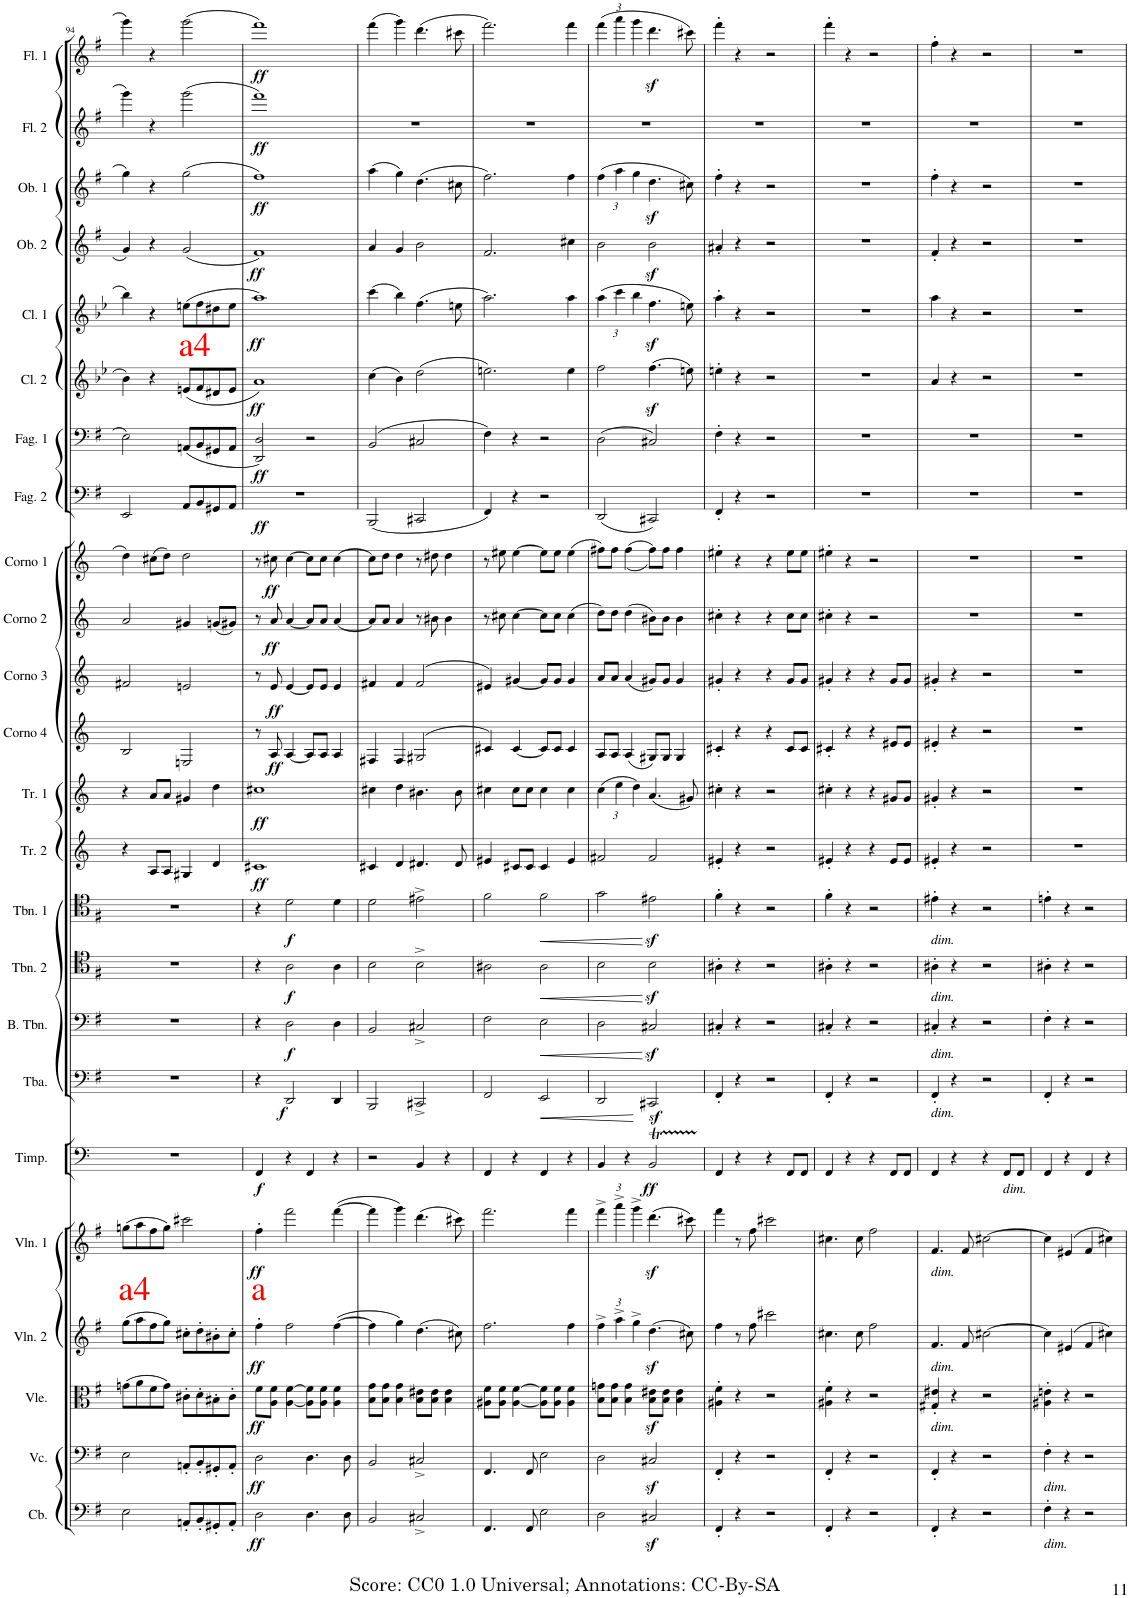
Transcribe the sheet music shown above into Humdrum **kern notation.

**kern	**dynam	**kern	**dynam	**kern	**dynam	**kern	**dynam	**kern	**text	**dynam	**kern	**dynam	**kern	**dynam	**kern	**dynam	**kern	**dynam	**kern	**dynam	**kern	**dynam	**kern	**dynam	**kern	**dynam	**kern	**dynam	**kern	**dynam	**kern	**dynam	**kern	**dynam	**kern	**dynam	**kern	**dynam	**kern	**text	**dynam	**kern	**dynam	**kern	**dynam	**kern	**dynam	**kern	**dynam
*part24	*part24	*part23	*part23	*part22	*part22	*part21	*part21	*part20	*part20	*part20	*part19	*part19	*part18	*part18	*part17	*part17	*part16	*part16	*part15	*part15	*part14	*part14	*part13	*part13	*part12	*part12	*part11	*part11	*part10	*part10	*part9	*part9	*part8	*part8	*part7	*part7	*part6	*part6	*part5	*part5	*part5	*part4	*part4	*part3	*part3	*part2	*part2	*part1	*part1
*staff24	*staff24	*staff23	*staff23	*staff22	*staff22	*staff21	*staff21	*staff20	*staff20	*staff20	*staff19	*staff19	*staff18	*staff18	*staff17	*staff17	*staff16	*staff16	*staff15	*staff15	*staff14	*staff14	*staff13	*staff13	*staff12	*staff12	*staff11	*staff11	*staff10	*staff10	*staff9	*staff9	*staff8	*staff8	*staff7	*staff7	*staff6	*staff6	*staff5	*staff5	*staff5	*staff4	*staff4	*staff3	*staff3	*staff2	*staff2	*staff1	*staff1
*I"Contrabassi	*	*I"Violoncelli	*	*I"Viole	*	*I"Violini 2	*	*I"Violini 1	*	*	*I"Timpani	*	*I"Tuba	*	*I"Bass Trombone	*	*I"Trombone Tenore 2	*	*I"Trombone Tenore 1	*	*I"Trombe in F 2	*	*I"Trombe in F 1	*	*I"Corno in F 4	*	*I"Corno in F 3	*	*I"Corno in F 2	*	*I"Corno in F 1	*	*I"Fagotto 2	*	*I"Fagotto 1	*	*I"Clarinetto in A 2	*	*I"Clarinetto in A 1	*	*	*I"Oboe 2	*	*I"Oboe 1	*	*I"Flauto 2	*	*I"Flauto 1	*
*I'Cb.	*	*I'Vc.	*	*I'Vle.	*	*I'Vln. 2	*	*I'Vln. 1	*	*	*I'Timp.	*	*I'Tba.	*	*I'B. Tbn.	*	*I'Tbn. 2	*	*I'Tbn. 1	*	*I'Tr. 2	*	*I'Tr. 1	*	*I'Corno 4	*	*I'Corno 3	*	*I'Corno 2	*	*I'Corno 1	*	*I'Fag. 2	*	*I'Fag. 1	*	*I'Cl. 2	*	*I'Cl. 1	*	*	*I'Ob. 2	*	*I'Ob. 1	*	*I'Fl. 2	*	*I'Fl. 1	*
!!LO:PB:g=z
*clefF4	*	*clefF4	*	*clefC3	*	*clefG2	*	*clefG2	*	*	*clefF4	*	*clefF4	*	*clefF4	*	*clefC4	*	*clefC4	*	*clefG2	*	*clefG2	*	*clefG2	*	*clefG2	*	*clefG2	*	*clefG2	*	*clefF4	*	*clefF4	*	*clefG2	*	*clefG2	*	*	*clefG2	*	*clefG2	*	*clefG2	*	*clefG2	*
*Trd7c12	*	*	*	*	*	*	*	*	*	*	*	*	*	*	*	*	*	*	*	*	*Trd-3c-5	*	*Trd-3c-5	*	*Trd4c7	*	*Trd4c7	*	*Trd4c7	*	*Trd4c7	*	*	*	*	*	*Trd2c3	*	*Trd2c3	*	*	*	*	*	*	*	*	*	*
*k[f#]	*	*k[f#]	*	*k[f#]	*	*k[f#]	*	*k[f#]	*	*	*k[]	*	*k[f#]	*	*k[f#]	*	*k[f#]	*	*k[f#]	*	*k[]	*	*k[]	*	*k[]	*	*k[]	*	*k[]	*	*k[]	*	*k[f#]	*	*k[f#]	*	*k[b-e-]	*	*k[b-e-]	*	*	*k[f#]	*	*k[f#]	*	*k[f#]	*	*k[f#]	*
*M2/2	*	*M2/2	*	*M2/2	*	*M2/2	*	*M2/2	*	*	*M2/2	*	*M2/2	*	*M2/2	*	*M2/2	*	*M2/2	*	*M2/2	*	*M2/2	*	*M2/2	*	*M2/2	*	*M2/2	*	*M2/2	*	*M2/2	*	*M2/2	*	*M2/2	*	*M2/2	*	*	*M2/2	*	*M2/2	*	*M2/2	*	*M2/2	*
*met(c|)	*	*met(c|)	*	*met(c|)	*	*met(c|)	*	*met(c|)	*	*	*met(c|)	*	*met(c|)	*	*met(c|)	*	*met(c|)	*	*met(c|)	*	*met(c|)	*	*met(c|)	*	*met(c|)	*	*met(c|)	*	*met(c|)	*	*met(c|)	*	*met(c|)	*	*met(c|)	*	*met(c|)	*	*met(c|)	*	*	*met(c|)	*	*met(c|)	*	*met(c|)	*	*met(c|)	*
=94	=94	=94	=94	=94	=94	=94	=94	=94	=94	=94	=94	=94	=94	=94	=94	=94	=94	=94	=94	=94	=94	=94	=94	=94	=94	=94	=94	=94	=94	=94	=94	=94	=94	=94	=94	=94	=94	=94	=94	=94	=94	=94	=94	=94	=94	=94	=94	=94	=94
!	!	!	!	!	!	!	!	!	!LO:LY:b:color=#FF0000	!	!	!	!	!	!	!	!	!	!	!	!	!	!	!	!	!	!	!	!	!	!	!	!	!	!	!	!	!	!	!	!	!	!	!	!	!	!	!	!
2E\	.	2E\	.	(8gn\L	.	(8gg\L	.	(8ggn\L	a4	.	1r	.	1r	.	1r	.	1r	.	1r	.	4r	.	4r	.	2B/	.	2f#X/	.	2a/	.	4dd\	.	2EE/	.	2E\	.	4b-\	.	4bb-\	.	.	4g/	.	4gg\	.	4ggg\	.	4ggg\	.
.	.	.	.	8a\	.	8aa\	.	8aa\	.	.	.	.	.	.	.	.	.	.	.	.	.	.	.	.	.	.	.	.	.	.	.	.	.	.	.	.	.	.	.	.	.	.	.	.	.	.	.	.	.
.	.	.	.	8f#\	.	8ff#\	.	8ff#\	.	.	.	.	.	.	.	.	.	.	.	.	8A/L	.	8a/L	.	.	.	.	.	.	.	(8cc#X\L	.	.	.	.	.	4r	.	4r	.	.	4r	.	4r	.	4r	.	4r	.
.	.	.	.	8g\J)	.	8gg\J)	.	8gg\J)	.	.	.	.	.	.	.	.	.	.	.	.	8A/J	.	8a/J	.	.	.	.	.	.	.	8dd\J)	.	.	.	.	.	.	.	.	.	.	.	.	.	.	.	.	.	.
!	!	!	!	!	!	!	!	!	!	!	!	!	!	!	!	!	!	!	!	!	!	!	!	!	!	!	!	!	!	!	!	!	!	!	!	!	!	!	!	!LO:LY:b:color=#FF0000	!	!	!	!	!	!	!	!	!
8AAn'/L	.	8AAn'/L	.	8c#X'\L	.	8cc#X'\L	.	2ccc#X\	.	.	.	.	.	.	.	.	.	.	.	.	4G#X/	.	4g#X/	.	2En/	.	2en/	.	4g#X/	.	2dd\	.	8AA/L	.	(8AAn/L	.	(8en/L	.	(8een\L	a4	.	(2g/	.	(2gg\	.	(2ggg\	.	(2ggg\	.
8BB'/	.	8BB'/	.	8d'\	.	8dd'\	.	.	.	.	.	.	.	.	.	.	.	.	.	.	.	.	.	.	.	.	.	.	.	.	.	.	8BB/	.	8BB/	.	8f/	.	8ff\	.	.	.	.	.	.	.	.	.	.
8GG#X'/	.	8GG#X'/	.	8B#X'\	.	8b#X'\	.	.	.	.	.	.	.	.	.	.	.	.	.	.	4d/	.	4dd\	.	.	.	.	.	(8gn/L	.	.	.	8GG#X/	.	8GG#X/	.	8d#X/	.	8dd#X\	.	.	.	.	.	.	.	.	.	.
8AA'/J	.	8AA'/J	.	8c#'\J	.	8cc#'\J	.	.	.	.	.	.	.	.	.	.	.	.	.	.	.	.	.	.	.	.	.	.	8g#X/J)	.	.	.	8AA/J	.	8AA/J	.	8e/J	.	8ee\J	.	.	.	.	.	.	.	.	.	.
=95	=95	=95	=95	=95	=95	=95	=95	=95	=95	=95	=95	=95	=95	=95	=95	=95	=95	=95	=95	=95	=95	=95	=95	=95	=95	=95	=95	=95	=95	=95	=95	=95	=95	=95	=95	=95	=95	=95	=95	=95	=95	=95	=95	=95	=95	=95	=95	=95	=95
!	!LO:DY:b	!	!LO:DY:b	!	!LO:DY:b	!	!LO:DY:b	!	!LO:LY:b:color=#FF0000	!LO:DY:b	!	!LO:DY:b	!	!	!	!	!	!	!	!	!	!LO:DY:b	!	!LO:DY:b	!	!	!	!	!	!	!	!	!	!LO:DY:b	!	!LO:DY:b	!	!LO:DY:b	!	!	!LO:DY:b	!	!LO:DY:b	!	!LO:DY:b	!	!LO:DY:b	!	!LO:DY:b
2D\	ff	2D\	ff	8f#\L	ff	4ff#'\	ff	4ff#'\	a	ff	4FF/	f	4r	.	4r	.	4r	.	4r	.	1c#X	ff	1cc#X	ff	8r	.	8r	.	8r	.	8r	.	1r	ff	2DD/ 2D/)	ff	1a)	ff	1aa)	.	ff	1f#)	ff	1ff#)	ff	1fff#)	ff	1fff#)	ff
!	!	!	!	!	!	!	!	!	!	!	!	!	!	!	!	!	!	!	!	!	!	!	!	!	!	!LO:DY:b	!	!LO:DY:b	!	!LO:DY:b	!	!LO:DY:b	!	!	!	!	!	!	!	!	!	!	!	!	!	!	!	!	!
.	.	.	.	8A\ 8f#\J	.	.	.	.	.	.	.	.	.	.	.	.	.	.	.	.	.	.	.	.	8A/	ff	8e/	ff	8a/	ff	8cc#X\	ff	.	.	.	.	.	.	.	.	.	.	.	.	.	.	.	.	.
!	!	!	!	!	!	!	!	!	!	!	!	!	!	!LO:DY:b	!	!LO:DY:b	!	!LO:DY:b	!	!LO:DY:b	!	!	!	!	!	!	!	!	!	!	!	!	!	!	!	!	!	!	!	!	!	!	!	!	!	!	!	!	!
.	.	.	.	[4A\ [4f#\	.	2ff#\	.	2fff#\	.	.	4r	.	2DD/	f	2D\	f	2A\	f	2d\	f	.	.	.	.	[4A/	.	[4e/	.	[4a/	.	[4cc#\	.	.	.	.	.	.	.	.	.	.	.	.	.	.	.	.	.	.
4.D\	.	4.D\	.	8A\] 8f#\]L	.	.	.	.	.	.	4FF/	.	.	.	.	.	.	.	.	.	.	.	.	.	8A/L]	.	8e/L]	.	8a/L]	.	8cc#\L]	.	.	.	2r	.	.	.	.	.	.	.	.	.	.	.	.	.	.
.	.	.	.	8A\ 8f#\J	.	.	.	.	.	.	.	.	.	.	.	.	.	.	.	.	.	.	.	.	8A/J	.	8e/J	.	8a/J	.	8cc#\J	.	.	.	.	.	.	.	.	.	.	.	.	.	.	.	.	.	.
.	.	.	.	4A\ 4f#\	.	([4ff#\	.	([4fff#\	.	.	4r	.	4DD/	.	4D\	.	4A\	.	4d\	.	.	.	.	.	4A/	.	4e/	.	[4a/	.	[4cc#\	.	.	.	.	.	.	.	.	.	.	.	.	.	.	.	.	.	.
8D\	.	8D\	.	.	.	.	.	.	.	.	.	.	.	.	.	.	.	.	.	.	.	.	.	.	.	.	.	.	.	.	.	.	.	.	.	.	.	.	.	.	.	.	.	.	.	.	.	.	.
=96	=96	=96	=96	=96	=96	=96	=96	=96	=96	=96	=96	=96	=96	=96	=96	=96	=96	=96	=96	=96	=96	=96	=96	=96	=96	=96	=96	=96	=96	=96	=96	=96	=96	=96	=96	=96	=96	=96	=96	=96	=96	=96	=96	=96	=96	=96	=96	=96	=96
2BB/	.	2BB/	.	8B\ 8g\L	.	4ff#\]	.	4fff#\]	.	.	2r	.	2BBB/	.	2BB/	.	2B\	.	2d\	.	4c#X/	.	4cc#X\	.	4F#X/	.	4f#X/	.	8a/L]	.	8cc#\L]	.	(2BBB/	.	(2BB/	.	(4cc\	.	(>4ccc\	.	.	4a/	.	(>4aa\	.	1r	.	(4fff#\	.
.	.	.	.	8B\ 8g\J	.	.	.	.	.	.	.	.	.	.	.	.	.	.	.	.	.	.	.	.	.	.	.	.	8a/J	.	8dd\J	.	.	.	.	.	.	.	.	.	.	.	.	.	.	.	.	.	.
.	.	.	.	4B\ 4g\	.	4gg\)	.	4ggg\)	.	.	.	.	.	.	.	.	.	.	.	.	4d/	.	4dd\	.	4F#/	.	4f#/	.	4a/	.	4dd\	.	.	.	.	.	4b-\)	.	4bb-\)	.	.	4g/	.	4gg\)	.	.	.	4ggg\)	.
2C#X^/	.	2C#X^/	.	8B\ 8e#X\L	.	(4.dd\	.	(4.ddd\	.	.	4BB/	.	2CC#X^/	.	2C#X^/	.	2B^\	.	2e#X^\	.	4.d#X/	.	4.b#X\	.	(>2G#X/	.	(>2f#/	.	8r	.	8r	.	2CC#X/	.	2C#X/	.	(2dd\	.	(4.ff\	.	.	2b\	.	(4.dd\	.	.	.	(4.ddd\	.
.	.	.	.	8B\ 8e#\J	.	.	.	.	.	.	.	.	.	.	.	.	.	.	.	.	.	.	.	.	.	.	.	.	8b#X\	.	8dd#X\	.	.	.	.	.	.	.	.	.	.	.	.	.	.	.	.	.	.
.	.	.	.	4B\ 4e#\	.	.	.	.	.	.	4r	.	.	.	.	.	.	.	.	.	.	.	.	.	.	.	.	.	4b#\	.	4dd#\	.	.	.	.	.	.	.	.	.	.	.	.	.	.	.	.	.	.
.	.	.	.	.	.	8cc#X\)	.	8ccc#X\)	.	.	.	.	.	.	.	.	.	.	.	.	8d#/	.	8b#\	.	.	.	.	.	.	.	.	.	.	.	.	.	.	.	8een\	.	.	.	.	8cc#X\	.	.	.	8ccc#X\	.
=97	=97	=97	=97	=97	=97	=97	=97	=97	=97	=97	=97	=97	=97	=97	=97	=97	=97	=97	=97	=97	=97	=97	=97	=97	=97	=97	=97	=97	=97	=97	=97	=97	=97	=97	=97	=97	=97	=97	=97	=97	=97	=97	=97	=97	=97	=97	=97	=97	=97
4.FF#/	.	4.FF#/	.	8A#X\ 8f#\L	.	2.ff#\	.	2.fff#\	.	.	4FF/	.	2FF#/	.	2F#\	.	2A#X\	.	2f#\	.	4e#X/	.	4cc#X\	.	4c#X/)	.	4e#X/)	.	8r	.	8r	.	4FF#/)	.	4F#\)	.	2.een\)	.	2.aa\)	.	.	2.f#/	.	2.ff#\)	.	1r	.	2.fff#\)	.
.	.	.	.	8A#\ 8f#\J	.	.	.	.	.	.	.	.	.	.	.	.	.	.	.	.	.	.	.	.	.	.	.	.	8cc#X\	.	8ee#X\	.	.	.	.	.	.	.	.	.	.	.	.	.	.	.	.	.	.
.	.	.	.	[4A#\ [4f#\	.	.	.	.	.	.	4r	.	.	.	.	.	.	.	.	.	8c#X/L	.	8cc#\L	.	[4c#/	.	[4g#X/	.	[4cc#\	.	[4ee#\	.	4r	.	4r	.	.	.	.	.	.	.	.	.	.	.	.	.	.
8FF#/	.	8FF#/	.	.	.	.	.	.	.	.	.	.	.	.	.	.	.	.	.	.	8c#/J	.	8cc#\J	.	.	.	.	.	.	.	.	.	.	.	.	.	.	.	.	.	.	.	.	.	.	.	.	.	.
!	!	!	!	!	!	!	!	!	!	!	!	!	!	!LO:HP:b	!	!LO:HP:b	!	!LO:HP:b	!	!LO:HP:b	!	!	!	!	!	!	!	!	!	!	!	!	!	!	!	!	!	!	!	!	!	!	!	!	!	!	!	!	!
2E\	.	2E\	.	8A#\] 8f#\]L	.	.	.	.	.	.	4FF/	.	2EE/	<	2E\	<	2A#\	<	2f#\	<	4c#/	.	4cc#\	.	8c#/L]	.	8g#/L]	.	8cc#\L]	.	8ee#\L]	.	2r	.	2r	.	.	.	.	.	.	.	.	.	.	.	.	.	.
.	.	.	.	8A#\ 8f#\J	.	.	.	.	.	.	.	.	.	.	.	.	.	.	.	.	.	.	.	.	8c#/J	.	8g#/J	.	8cc#\J	.	8ee#\J	.	.	.	.	.	.	.	.	.	.	.	.	.	.	.	.	.	.
.	.	.	.	4A#\ 4f#\	.	4ff#\	.	4fff#\	.	.	4r	.	.	.	.	.	.	.	.	.	4e#/	.	4cc#\	.	4c#/	.	4g#/	.	(4cc#\	.	(4ee#\	.	.	.	.	.	4ee\	.	4aa\	.	.	4cc#X\	.	4ff#\	.	.	.	4fff#\	.
=98	=98	=98	=98	=98	=98	=98	=98	=98	=98	=98	=98	=98	=98	=98	=98	=98	=98	=98	=98	=98	=98	=98	=98	=98	=98	=98	=98	=98	=98	=98	=98	=98	=98	=98	=98	=98	=98	=98	=98	=98	=98	=98	=98	=98	=98	=98	=98	=98	=98
*	*	*	*	*	*	*Xbrackettup	*	*Xbrackettup	*	*	*	*	*	*	*	*	*	*	*	*	*	*	*Xbrackettup	*	*	*	*	*	*	*	*	*	*	*	*	*	*	*	*Xbrackettup	*	*	*	*	*Xbrackettup	*	*	*	*Xbrackettup	*
2D\	.	2D\	.	8B\ 8gn\L	.	6ff#^\	.	6fff#^\	.	.	4BB/	.	2DD/	.	2D\	.	2B\	.	2g\	.	2f#X/	.	(6cc\	.	8A/L	.	8a/L	.	8dd\L)	.	8ff#X\L)	.	(2DD/	.	(2D\	.	2ff\	.	(6aa\	.	.	2b\	.	(6ff#\	.	1r	.	(6fff#\	.
.	.	.	.	8B\ 8g\J	.	.	.	.	.	.	.	.	.	.	.	.	.	.	.	.	.	.	.	.	8A/J	.	8a/J	.	8dd\J	.	8ff#\J	.	.	.	.	.	.	.	.	.	.	.	.	.	.	.	.	.	.
.	.	.	.	.	.	6aa^\	.	6aaa^\	.	.	.	.	.	.	.	.	.	.	.	.	.	.	6ee\	.	.	.	.	.	.	.	.	.	.	.	.	.	.	.	6ccc\	.	.	.	.	6aa\	.	.	.	6aaa\	.
.	.	.	.	4B\ 4g\	.	.	.	.	.	.	4r	.	.	.	.	.	.	.	.	.	.	.	.	.	(4A/	.	(4a/	.	(4dd\	.	(<(4ff#\	.	.	.	.	.	.	.	.	.	.	.	.	.	.	.	.	.	.
.	.	.	.	.	.	6gg^\	.	6ggg^\	.	.	.	.	.	.	.	.	.	.	.	.	.	.	6dd\)	.	.	.	.	.	.	.	.	.	.	.	.	.	.	.	6bb-\	.	.	.	.	6gg\	.	.	.	6ggg\	.
!	!	!	!	!	!	!	!	!	!	!	!	!LO:DY:b	!	!	!	!	!	!	!	!	!	!	!	!	!	!	!	!	!	!	!	!	!	!	!	!	!	!	!	!	!	!	!	!	!	!	!	!	!
2C#Xz</	.	2C#Xz</	.	8B\z< 8e#X\z<L	.	(4.ddz<\	.	(4.dddz<\	.	.	2BBt/	ff	2CC#Xz</	[	2C#Xz</	[	2Bz<\	[	2e#Xz<\	[	2f#/	.	(4.a/	.	8G#X/L)	.	8g#X/L)	.	8b#X\L)	.	8ff#\L))	.	2CC#X/)	.	2C#X/)	.	(4.ffz<\	.	4.ffz<\	.	.	2bz<\	.	4.ddz<\	.	.	.	4.dddz<\	.
.	.	.	.	8B\ 8e#\J	.	.	.	.	.	.	.	.	.	.	.	.	.	.	.	.	.	.	.	.	8G#/J	.	8g#/J	.	8b#\J	.	8ff#\J	.	.	.	.	.	.	.	.	.	.	.	.	.	.	.	.	.	.
.	.	.	.	4B\ 4e#\	.	.	.	.	.	.	.	.	.	.	.	.	.	.	.	.	.	.	.	.	4G#/	.	4g#/	.	4b#\	.	4ff#\	.	.	.	.	.	.	.	.	.	.	.	.	.	.	.	.	.	.
.	.	.	.	.	.	8cc#X\)	.	8ccc#X\)	.	.	.	.	.	.	.	.	.	.	.	.	.	.	8g#X/)	.	.	.	.	.	.	.	.	.	.	.	.	.	8een\)	.	8een\)	.	.	.	.	8cc#X\)	.	.	.	8ccc#X\)	.
=99	=99	=99	=99	=99	=99	=99	=99	=99	=99	=99	=99	=99	=99	=99	=99	=99	=99	=99	=99	=99	=99	=99	=99	=99	=99	=99	=99	=99	=99	=99	=99	=99	=99	=99	=99	=99	=99	=99	=99	=99	=99	=99	=99	=99	=99	=99	=99	=99	=99
4FF#'/	.	4FF#'/	.	4A#X\' 4f#\'	.	4ff#\	.	4fff#\	.	.	4FF/	.	4FF#'/	.	4C#X'/	.	4A#X'\	.	4f#'\	.	4e#X'/	.	4cc#X'\	.	4c#X'/	.	4g#X'/	.	4cc#X'\	.	4ee#X'\	.	4FF#'/	.	4F#'\	.	4een'\	.	4aa'\	.	.	4a#X'/	.	4ff#'\	.	1r	.	4fff#'\	.
4r	.	4r	.	4r	.	8r	.	8r	.	.	4r	.	4r	.	4r	.	4r	.	4r	.	4r	.	4r	.	4r	.	4r	.	4r	.	4r	.	4r	.	4r	.	4r	.	4r	.	.	4r	.	4r	.	.	.	4r	.
.	.	.	.	.	.	8ff#\	.	8ff#\	.	.	.	.	.	.	.	.	.	.	.	.	.	.	.	.	.	.	.	.	.	.	.	.	.	.	.	.	.	.	.	.	.	.	.	.	.	.	.	.	.
2r	.	2r	.	2r	.	2ccc#X\	.	2ccc#X\	.	.	4r	.	2r	.	2r	.	2r	.	2r	.	2r	.	2r	.	4r	.	4r	.	4r	.	4r	.	2r	.	2r	.	2r	.	2r	.	.	2r	.	2r	.	.	.	2r	.
.	.	.	.	.	.	.	.	.	.	.	8FF/L	.	.	.	.	.	.	.	.	.	.	.	.	.	8c#/L	.	8g#/L	.	8cc#\L	.	8ee#\L	.	.	.	.	.	.	.	.	.	.	.	.	.	.	.	.	.	.
.	.	.	.	.	.	.	.	.	.	.	8FF/J	.	.	.	.	.	.	.	.	.	.	.	.	.	8c#/J	.	8g#/J	.	8cc#\J	.	8ee#\J	.	.	.	.	.	.	.	.	.	.	.	.	.	.	.	.	.	.
=100	=100	=100	=100	=100	=100	=100	=100	=100	=100	=100	=100	=100	=100	=100	=100	=100	=100	=100	=100	=100	=100	=100	=100	=100	=100	=100	=100	=100	=100	=100	=100	=100	=100	=100	=100	=100	=100	=100	=100	=100	=100	=100	=100	=100	=100	=100	=100	=100	=100
4FF#'/	.	4FF#'/	.	4A#X\' 4f#\'	.	4.cc#X\	.	4.cc#X\	.	.	4FF/	.	4FF#'/	.	4C#X'/	.	4A#X'\	.	4f#'\	.	4e#X'/	.	4cc#X'\	.	4c#X'/	.	4g#X'/	.	4cc#X'\	.	4ee#X'\	.	1r	.	1r	.	1r	.	1r	.	.	1r	.	1r	.	1r	.	4fff#'\	.
4r	.	4r	.	4r	.	.	.	.	.	.	4r	.	4r	.	4r	.	4r	.	4r	.	4r	.	4r	.	4r	.	4r	.	4r	.	4r	.	.	.	.	.	.	.	.	.	.	.	.	.	.	.	.	4r	.
.	.	.	.	.	.	8cc#\	.	8cc#\	.	.	.	.	.	.	.	.	.	.	.	.	.	.	.	.	.	.	.	.	.	.	.	.	.	.	.	.	.	.	.	.	.	.	.	.	.	.	.	.	.
2r	.	2r	.	2r	.	2ff#\	.	2ff#\	.	.	4r	.	2r	.	2r	.	2r	.	2r	.	4r	.	4r	.	4r	.	4r	.	2r	.	2r	.	.	.	.	.	.	.	.	.	.	.	.	.	.	.	.	2r	.
.	.	.	.	.	.	.	.	.	.	.	8FF/L	.	.	.	.	.	.	.	.	.	8e#/L	.	8g#X/L	.	8e#X/L	.	8g#/L	.	.	.	.	.	.	.	.	.	.	.	.	.	.	.	.	.	.	.	.	.	.
.	.	.	.	.	.	.	.	.	.	.	8FF/J	.	.	.	.	.	.	.	.	.	8e#/J	.	8g#/J	.	8e#/J	.	8g#/J	.	.	.	.	.	.	.	.	.	.	.	.	.	.	.	.	.	.	.	.	.	.
=101	=101	=101	=101	=101	=101	=101	=101	=101	=101	=101	=101	=101	=101	=101	=101	=101	=101	=101	=101	=101	=101	=101	=101	=101	=101	=101	=101	=101	=101	=101	=101	=101	=101	=101	=101	=101	=101	=101	=101	=101	=101	=101	=101	=101	=101	=101	=101	=101	=101
!	!	!	!	!	!	!	!	!	!	!	!	!	!	!	!	!	!	!	!LO:TX:b:i:t=dim.	!	!	!	!	!	!	!	!	!	!	!	!	!	!	!	!	!	!	!	!	!	!	!	!	!	!	!	!	!	!
!	!	!	!	!	!	!	!	!	!	!	!	!	!	!	!	!	!LO:TX:b:i:t=dim.	!	!	!	!	!	!	!	!	!	!	!	!	!	!	!	!	!	!	!	!	!	!	!	!	!	!	!	!	!	!	!	!
!	!	!	!	!	!	!	!	!	!	!	!	!	!	!	!LO:TX:b:i:t=dim.	!	!	!	!	!	!	!	!	!	!	!	!	!	!	!	!	!	!	!	!	!	!	!	!	!	!	!	!	!	!	!	!	!	!
!	!	!	!	!	!	!	!	!	!	!	!	!	!LO:TX:b:i:t=dim.	!	!	!	!	!	!	!	!	!	!	!	!	!	!	!	!	!	!	!	!	!	!	!	!	!	!	!	!	!	!	!	!	!	!	!	!
!	!	!	!	!	!	!	!	!LO:TX:b:i:t=dim.	!	!	!	!	!	!	!	!	!	!	!	!	!	!	!	!	!	!	!	!	!	!	!	!	!	!	!	!	!	!	!	!	!	!	!	!	!	!	!	!	!
!	!	!	!	!	!	!LO:TX:b:i:t=dim.	!	!	!	!	!	!	!	!	!	!	!	!	!	!	!	!	!	!	!	!	!	!	!	!	!	!	!	!	!	!	!	!	!	!	!	!	!	!	!	!	!	!	!
!	!	!	!	!LO:TX:b:i:t=dim.	!	!	!	!	!	!	!	!	!	!	!	!	!	!	!	!	!	!	!	!	!	!	!	!	!	!	!	!	!	!	!	!	!	!	!	!	!	!	!	!	!	!	!	!	!
4FF#'/	.	4FF#'/	.	4G#X/' 4e#X/'	.	4.f#/	.	4.f#/	.	.	4FF/	.	4FF#'/	.	4C#X'/	.	4A#X'\	.	4e#X'\	.	4e#X'/	.	4g#X'/	.	4e#X'/	.	4g#X'/	.	1r	.	1r	.	1r	.	1r	.	4a/	.	4aa\	.	.	4f#'/	.	4ff#'\	.	1r	.	4ff#'\	.
4r	.	4r	.	4r	.	.	.	.	.	.	4r	.	4r	.	4r	.	4r	.	4r	.	4r	.	4r	.	4r	.	4r	.	.	.	.	.	.	.	.	.	4r	.	4r	.	.	4r	.	4r	.	.	.	4r	.
.	.	.	.	.	.	8f#/	.	8f#/	.	.	.	.	.	.	.	.	.	.	.	.	.	.	.	.	.	.	.	.	.	.	.	.	.	.	.	.	.	.	.	.	.	.	.	.	.	.	.	.	.
2r	.	2r	.	2r	.	[2cc#X\	.	[2cc#X\	.	.	4r	.	2r	.	2r	.	2r	.	2r	.	2r	.	2r	.	2r	.	2r	.	.	.	.	.	.	.	.	.	2r	.	2r	.	.	2r	.	2r	.	.	.	2r	.
!	!	!	!	!	!	!	!	!	!	!	!LO:TX:b:i:t=dim.	!	!	!	!	!	!	!	!	!	!	!	!	!	!	!	!	!	!	!	!	!	!	!	!	!	!	!	!	!	!	!	!	!	!	!	!	!	!
.	.	.	.	.	.	.	.	.	.	.	8FF/L	.	.	.	.	.	.	.	.	.	.	.	.	.	.	.	.	.	.	.	.	.	.	.	.	.	.	.	.	.	.	.	.	.	.	.	.	.	.
.	.	.	.	.	.	.	.	.	.	.	8FF/J	.	.	.	.	.	.	.	.	.	.	.	.	.	.	.	.	.	.	.	.	.	.	.	.	.	.	.	.	.	.	.	.	.	.	.	.	.	.
=102	=102	=102	=102	=102	=102	=102	=102	=102	=102	=102	=102	=102	=102	=102	=102	=102	=102	=102	=102	=102	=102	=102	=102	=102	=102	=102	=102	=102	=102	=102	=102	=102	=102	=102	=102	=102	=102	=102	=102	=102	=102	=102	=102	=102	=102	=102	=102	=102	=102
!	!	!LO:TX:b:i:t=dim.	!	!	!	!	!	!	!	!	!	!	!	!	!	!	!	!	!	!	!	!	!	!	!	!	!	!	!	!	!	!	!	!	!	!	!	!	!	!	!	!	!	!	!	!	!	!	!
!LO:TX:b:i:t=dim.	!	!	!	!	!	!	!	!	!	!	!	!	!	!	!	!	!	!	!	!	!	!	!	!	!	!	!	!	!	!	!	!	!	!	!	!	!	!	!	!	!	!	!	!	!	!	!	!	!
4F#'\	.	4F#'\	.	4A#X\' 4en\'	.	4cc#\]	.	4cc#\]	.	.	4FF/	.	4FF#'/	.	4F#'\	.	4A#X'\	.	4en'\	.	1r	.	1r	.	1r	.	1r	.	1r	.	1r	.	1r	.	1r	.	1r	.	1r	.	.	1r	.	1r	.	1r	.	1r	.
4r	.	4r	.	4r	.	(4e#X/	.	(4e#X/	.	.	4r	.	4r	.	4r	.	4r	.	4r	.	.	.	.	.	.	.	.	.	.	.	.	.	.	.	.	.	.	.	.	.	.	.	.	.	.	.	.	.	.
2r	.	2r	.	2r	.	4f#/	.	4f#/	.	.	4FF/	.	2r	.	2r	.	2r	.	2r	.	.	.	.	.	.	.	.	.	.	.	.	.	.	.	.	.	.	.	.	.	.	.	.	.	.	.	.	.	.
.	.	.	.	.	.	4cc#X\)	.	4cc#X\)	.	.	4r	.	.	.	.	.	.	.	.	.	.	.	.	.	.	.	.	.	.	.	.	.	.	.	.	.	.	.	.	.	.	.	.	.	.	.	.	.	.
=	=	=	=	=	=	=	=	=	=	=	=	=	=	=	=	=	=	=	=	=	=	=	=	=	=	=	=	=	=	=	=	=	=	=	=	=	=	=	=	=	=	=	=	=	=	=	=	=	=
*-	*-	*-	*-	*-	*-	*-	*-	*-	*-	*-	*-	*-	*-	*-	*-	*-	*-	*-	*-	*-	*-	*-	*-	*-	*-	*-	*-	*-	*-	*-	*-	*-	*-	*-	*-	*-	*-	*-	*-	*-	*-	*-	*-	*-	*-	*-	*-	*-	*-
